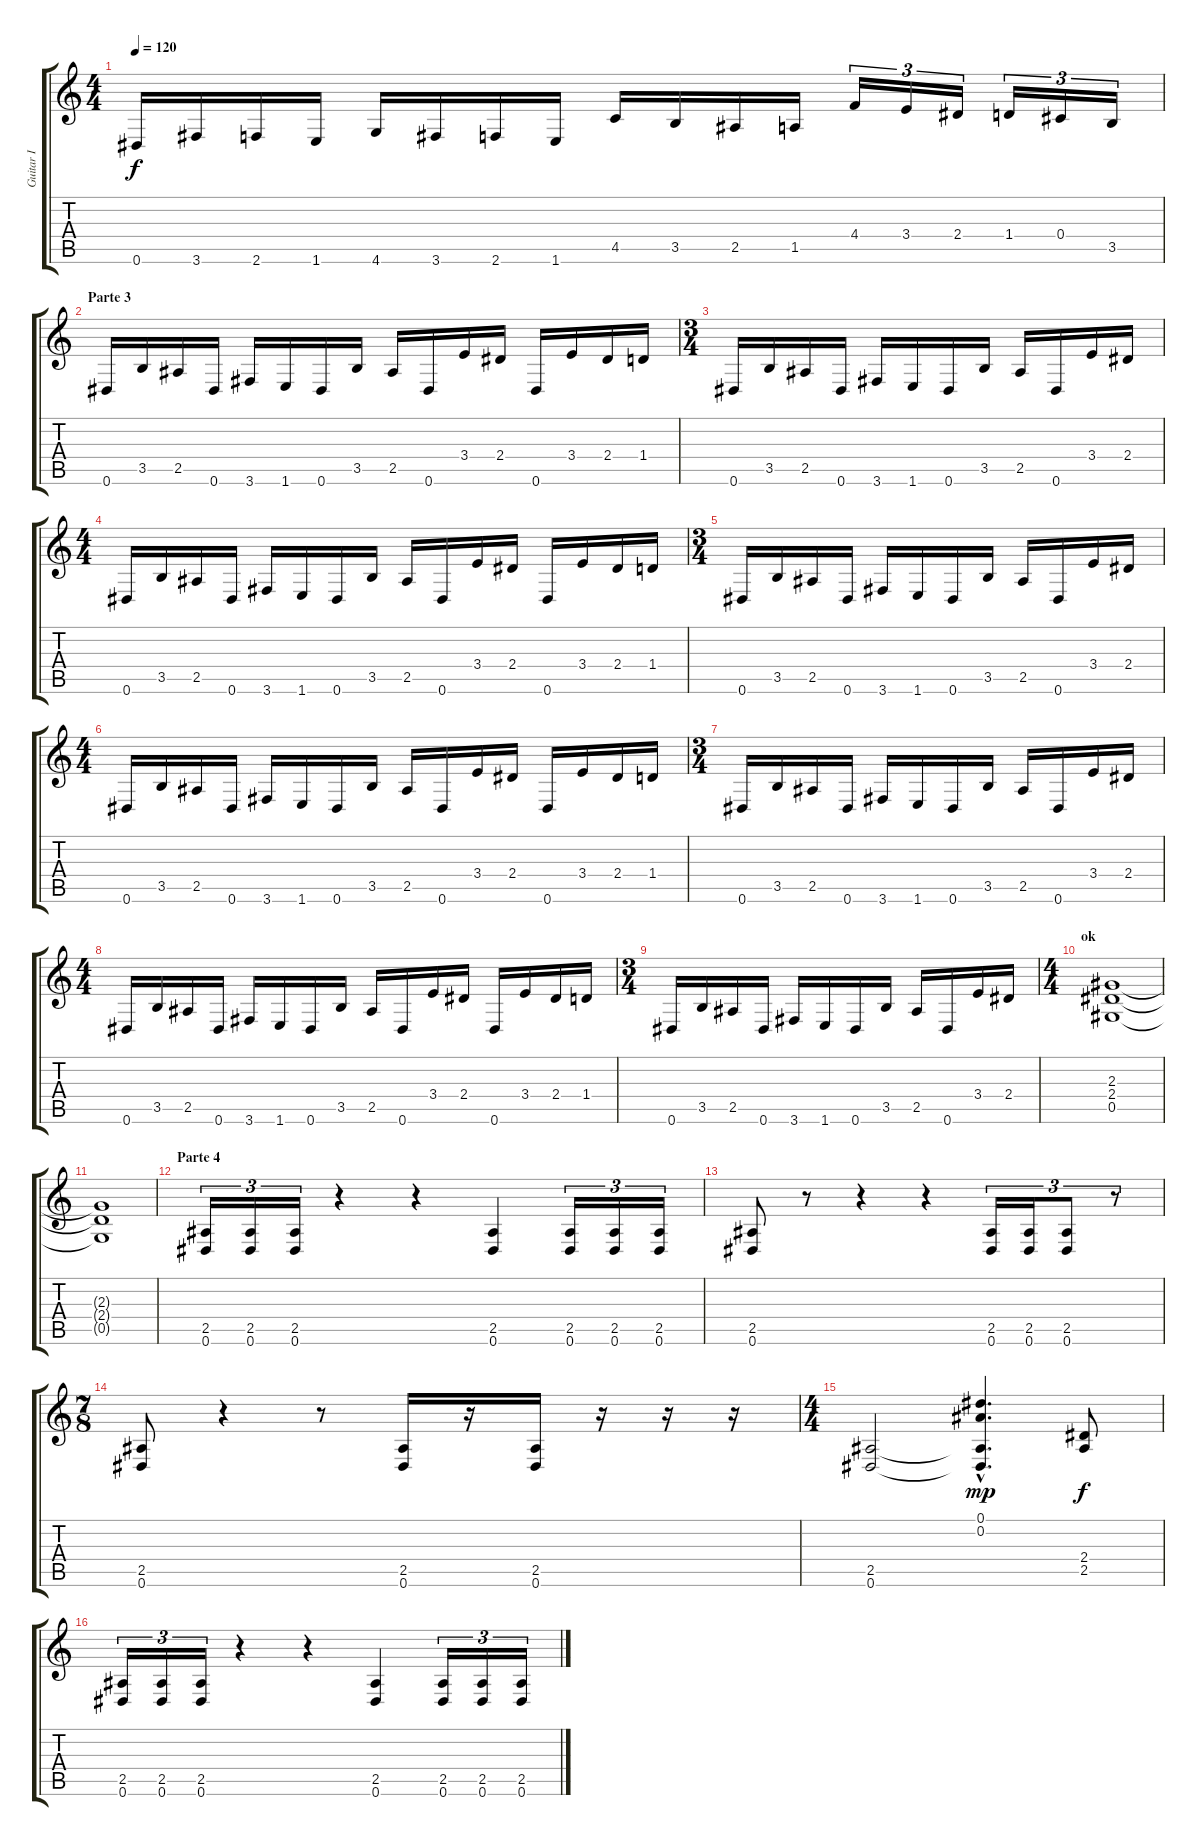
\track ("Guitar I" "Guitar I") {instrument distortionguitar}
\staff {score tabs}
\tuning (Eb4 Bb3 Gb3 Db3 Ab2 Eb2) {hide}
\ts (4 4)
\tempo 120
\clef g2
\ks c
0.6.16{dy f} 3.6.16 2.6.16 1.6.16 4.6.16 3.6.16 2.6.16 1.6.16 4.5.16 3.5.16 2.5.16 1.5.16 4.4.16{tu (3 2)} 3.4.16{tu (3 2)} 2.4.16{tu (3 2)} 1.4.16{tu (3 2)} 0.4.16{tu (3 2)} 3.5.16{tu (3 2)} |
\section ("" "Parte 3")
0.6.16 3.5.16 2.5.16 0.6.16 3.6.16 1.6.16 0.6.16 3.5.16 2.5.16 0.6.16 3.4.16 2.4.16 0.6.16 3.4.16 2.4.16 1.4.16 |
\ts (3 4)
0.6.16 3.5.16 2.5.16 0.6.16 3.6.16 1.6.16 0.6.16 3.5.16 2.5.16 0.6.16 3.4.16 2.4.16 |
\ts (4 4)
0.6.16 3.5.16 2.5.16 0.6.16 3.6.16 1.6.16 0.6.16 3.5.16 2.5.16 0.6.16 3.4.16 2.4.16 0.6.16 3.4.16 2.4.16 1.4.16 |
\ts (3 4)
0.6.16 3.5.16 2.5.16 0.6.16 3.6.16 1.6.16 0.6.16 3.5.16 2.5.16 0.6.16 3.4.16 2.4.16 |
\ts (4 4)
0.6.16 3.5.16 2.5.16 0.6.16 3.6.16 1.6.16 0.6.16 3.5.16 2.5.16 0.6.16 3.4.16 2.4.16 0.6.16 3.4.16 2.4.16 1.4.16 |
\ts (3 4)
0.6.16 3.5.16 2.5.16 0.6.16 3.6.16 1.6.16 0.6.16 3.5.16 2.5.16 0.6.16 3.4.16 2.4.16 |
\ts (4 4)
0.6.16 3.5.16 2.5.16 0.6.16 3.6.16 1.6.16 0.6.16 3.5.16 2.5.16 0.6.16 3.4.16 2.4.16 0.6.16 3.4.16 2.4.16 1.4.16 |
\ts (3 4)
0.6.16 3.5.16 2.5.16 0.6.16 3.6.16 1.6.16 0.6.16 3.5.16 2.5.16 0.6.16 3.4.16 2.4.16 |
\ts (4 4)
\section ("" "ok")
(2.3 2.4 0.5).1 |
(2.3{t} 2.4{t} 0.5{t}).1 |
\section ("" "Parte 4 ")
(2.5 0.6).16{tu (3 2)} (2.5 0.6).16{tu (3 2)} (2.5 0.6).16{tu (3 2)} r.4 r.4 (2.5 0.6).4 (2.5 0.6).16{tu (3 2)} (2.5 0.6).16{tu (3 2)} (2.5 0.6).16{tu (3 2)} |
(2.5 0.6).8 r.8 r.4 r.4 (2.5 0.6).16{tu (3 2)} (2.5 0.6).16{tu (3 2)} (2.5 0.6).8{tu (3 2)} r.8{tu (3 2)} |
\ts (7 8)
(2.5 0.6).8 r.4 r.8 (2.5 0.6).16 r.16 (2.5 0.6).16 r.16 r.16 r.16 |
\ts (4 4)
(2.5 0.6).2 (0.1{hac} 0.2{hac} 2.5{hac t} 0.6{hac t}).4{d dy mp} (2.4 2.5).8{dy f} |
(2.5 0.6).16{tu (3 2)} (2.5 0.6).16{tu (3 2)} (2.5 0.6).16{tu (3 2)} r.4 r.4 (2.5 0.6).4 (2.5 0.6).16{tu (3 2)} (2.5 0.6).16{tu (3 2)} (2.5 0.6).16{tu (3 2)}
